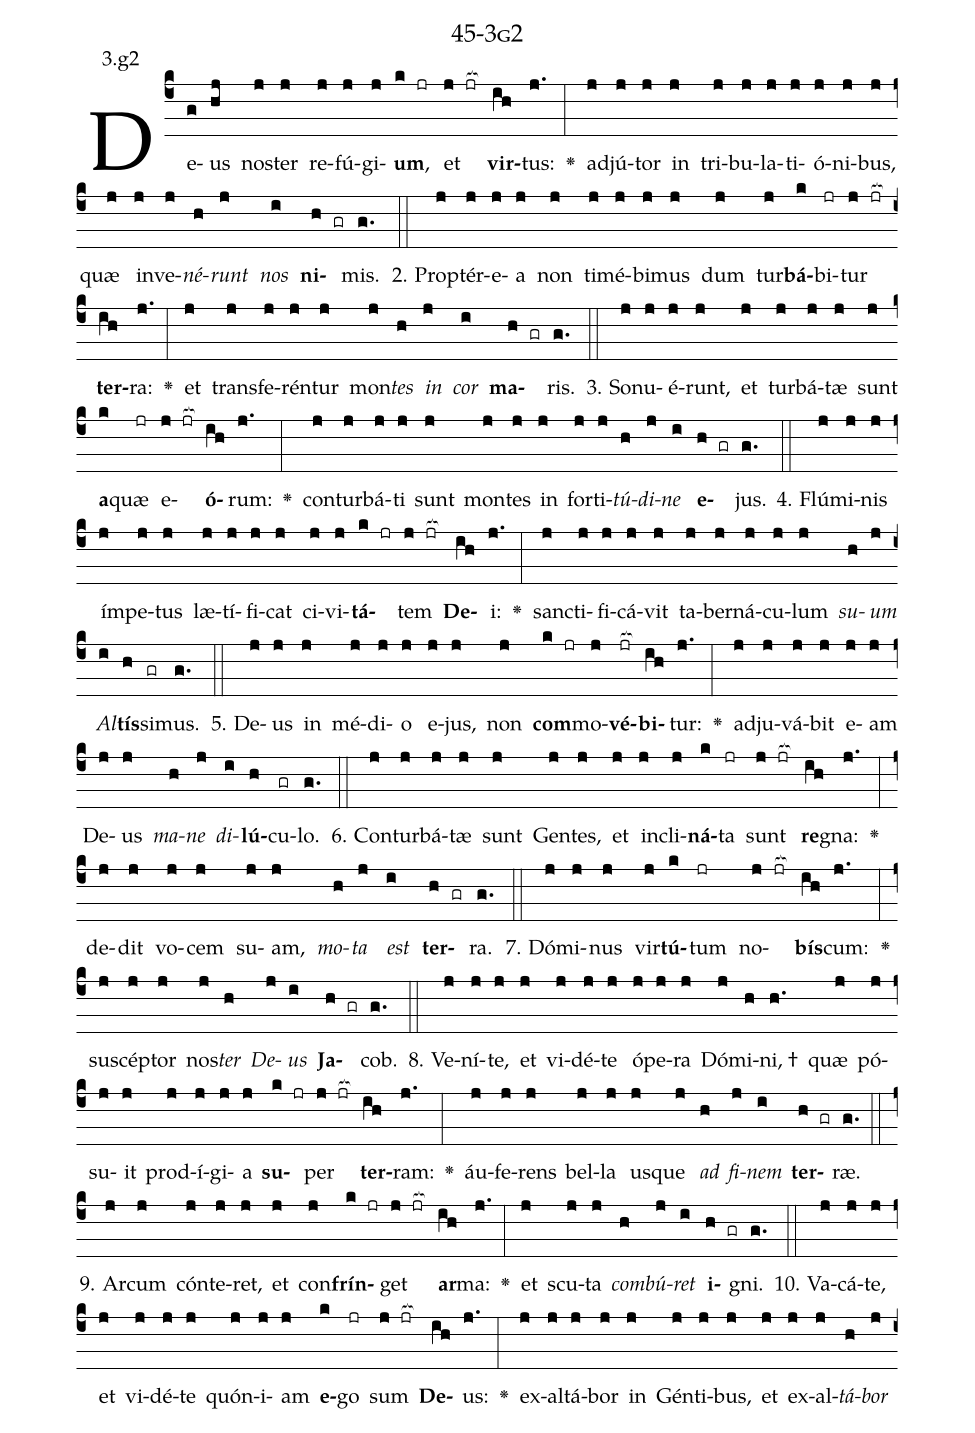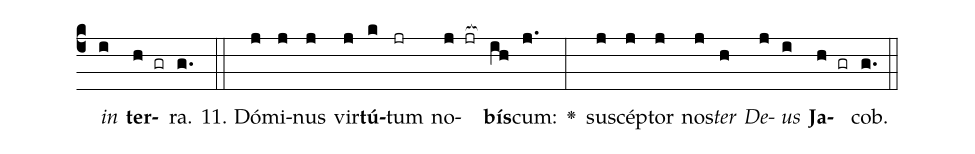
name: 45-3g2;
annotation: 3.g2;
%%
(c4)De(g)us(hj) nos(j)ter(j) re(j)fú(j)gi(j)<b>um</b>,(k jr) et(j jr[ocb:1{]) <b>vir</b>(ih[ocb:0}])tus:(j.) <v>\greheightstar</v>(:) ad(j)jú(j)tor(j) in(j) tri(j)bu(j)la(j)ti(j)ó(j)ni(j)bus,(j) quæ(j) in(j)ve(j)<i>né</i>(h)<i>runt</i>(j) <i>nos</i>(i) <b>ni</b>(h gr)mis.(g.) (::)
2. Prop(j)tér(j)e(j)a(j) non(j) ti(j)mé(j)bi(j)mus(j) dum(j) tur(j)<b>bá</b>(k)bi(jr)tur(j jr[ocb:1{]) <b>ter</b>(ih[ocb:0}])ra:(j.) <v>\greheightstar</v>(:) et(j) trans(j)fe(j)rén(j)tur(j) mon(j)<i>tes</i>(h) <i>in</i>(j) <i>cor</i>(i) <b>ma</b>(h gr)ris.(g.) (::)
3. So(j)nu(j)é(j)runt,(j) et(j) tur(j)bá(j)tæ(j) sunt(j) <b>a</b>(k)quæ(jr) e(j jr[ocb:1{])<b>ó</b>(ih[ocb:0}])rum:(j.) <v>\greheightstar</v>(:) con(j)tur(j)bá(j)ti(j) sunt(j) mon(j)tes(j) in(j) for(j)ti(j)<i>tú</i>(h)<i>di</i>(j)<i>ne</i>(i) <b>e</b>(h gr)jus.(g.) (::)
4. Flú(j)mi(j)nis(j) ím(j)pe(j)tus(j) læ(j)tí(j)fi(j)cat(j) ci(j)vi(j)<b>tá</b>(k jr)tem(j jr[ocb:1{]) <b>De</b>(ih[ocb:0}])i:(j.) <v>\greheightstar</v>(:) sanc(j)ti(j)fi(j)cá(j)vit(j) ta(j)ber(j)ná(j)cu(j)lum(j) <i>su</i>(h)<i>um</i>(j) <i>Al</i>(i)<b>tís</b>(h)si(gr)mus.(g.) (::)
5. De(j)us(j) in(j) mé(j)di(j)o(j) e(j)jus,(j) non(j) <b>com</b>(k jr)mo(j)<b>vé</b>(jr[ocb:1{])<b>bi</b>(ih[ocb:0}])tur:(j.) <v>\greheightstar</v>(:) ad(j)ju(j)vá(j)bit(j) e(j)am(j) De(j)us(j) <i>ma</i>(h)<i>ne</i>(j) <i>di</i>(i)<b>lú</b>(h)cu(gr)lo.(g.) (::)
6. Con(j)tur(j)bá(j)tæ(j) sunt(j) Gen(j)tes,(j) et(j) in(j)cli(j)<b>ná</b>(k)ta(jr) sunt(j jr[ocb:1{]) <b>re</b>(ih[ocb:0}])gna:(j.) <v>\greheightstar</v>(:) de(j)dit(j) vo(j)cem(j) su(j)am,(j) <i>mo</i>(h)<i>ta</i>(j) <i>est</i>(i) <b>ter</b>(h gr)ra.(g.) (::)
7. Dó(j)mi(j)nus(j) vir(j)<b>tú</b>(k)tum(jr) no(j jr[ocb:1{])<b>bís</b>(ih[ocb:0}])cum:(j.) <v>\greheightstar</v>(:) su(j)scép(j)tor(j) nos(j)<i>ter</i>(h) <i>De</i>(j)<i>us</i>(i) <b>Ja</b>(h gr)cob.(g.) (::)
8. Ve(j)ní(j)te,(j) et(j) vi(j)dé(j)te(j) ó(j)pe(j)ra(j) Dó(j)mi(h)ni, †(h.) quæ(j) pó(j)su(j)it(j) prod(j)í(j)gi(j)a(j) <b>su</b>(k jr)per(j jr[ocb:1{]) <b>ter</b>(ih[ocb:0}])ram:(j.) <v>\greheightstar</v>(:) áu(j)fe(j)rens(j) bel(j)la(j) us(j)que(j) <i>ad</i>(h) <i>fi</i>(j)<i>nem</i>(i) <b>ter</b>(h gr)ræ.(g.) (::)
9. Ar(j)cum(j) cón(j)te(j)ret,(j) et(j) con(j)<b>frín</b>(k jr)get(j jr[ocb:1{]) <b>ar</b>(ih[ocb:0}])ma:(j.) <v>\greheightstar</v>(:) et(j) scu(j)ta(j) <i>com</i>(h)<i>bú</i>(j)<i>ret</i>(i) <b>i</b>(h gr)gni.(g.) (::)
10. Va(j)cá(j)te,(j) et(j) vi(j)dé(j)te(j) quón(j)i(j)am(j) <b>e</b>(k)go(jr) sum(j jr[ocb:1{]) <b>De</b>(ih[ocb:0}])us:(j.) <v>\greheightstar</v>(:) ex(j)al(j)tá(j)bor(j) in(j) Gén(j)ti(j)bus,(j) et(j) ex(j)al(j)<i>tá</i>(h)<i>bor</i>(j) <i>in</i>(i) <b>ter</b>(h gr)ra.(g.) (::)
11. Dó(j)mi(j)nus(j) vir(j)<b>tú</b>(k)tum(jr) no(j jr[ocb:1{])<b>bís</b>(ih[ocb:0}])cum:(j.) <v>\greheightstar</v>(:) su(j)scép(j)tor(j) nos(j)<i>ter</i>(h) <i>De</i>(j)<i>us</i>(i) <b>Ja</b>(h gr)cob.(g.) (::)
